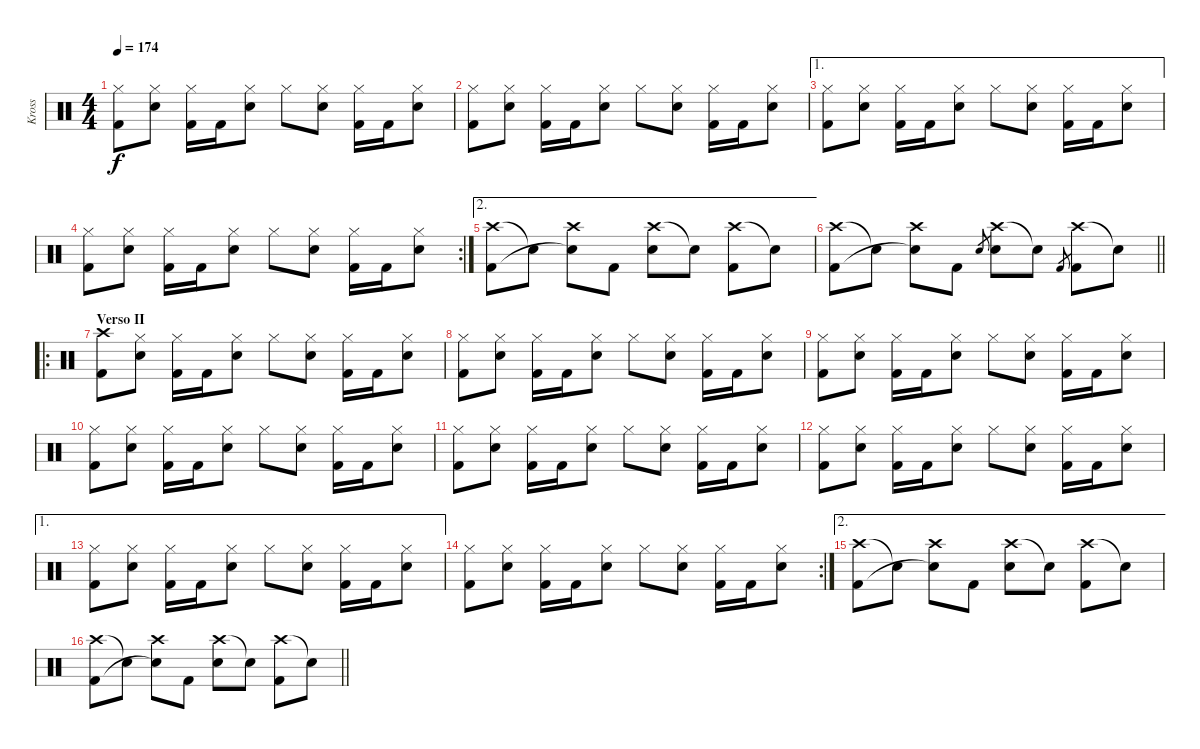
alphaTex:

\track ("Kross" "Kross") {instrument percussion}
\staff
\articulation defaults
\ts (4 4)
\tempo 174
\clef neutral
\ks c
("Hi-Hat (closed)" "Kick (hit) 2").8{dy f} ("Hi-Hat (closed)" "Electric Snare (hit)").8 ("Hi-Hat (closed)" "Kick (hit) 2").16 "Kick (hit) 2".16 ("Hi-Hat (closed)" "Electric Snare (hit)").8 "Hi-Hat (closed)".8 ("Hi-Hat (closed)" "Electric Snare (hit)").8 ("Hi-Hat (closed)" "Kick (hit) 2").16 "Kick (hit) 2".16 ("Hi-Hat (closed)" "Electric Snare (hit)").8 |
("Hi-Hat (closed)" "Kick (hit) 2").8 ("Hi-Hat (closed)" "Electric Snare (hit)").8 ("Hi-Hat (closed)" "Kick (hit) 2").16 "Kick (hit) 2".16 ("Hi-Hat (closed)" "Electric Snare (hit)").8 "Hi-Hat (closed)".8 ("Hi-Hat (closed)" "Electric Snare (hit)").8 ("Hi-Hat (closed)" "Kick (hit) 2").16 "Kick (hit) 2".16 ("Hi-Hat (closed)" "Electric Snare (hit)").8 |
\ae 1
("Hi-Hat (closed)" "Kick (hit) 2").8 ("Hi-Hat (closed)" "Electric Snare (hit)").8 ("Hi-Hat (closed)" "Kick (hit) 2").16 "Kick (hit) 2".16 ("Hi-Hat (closed)" "Electric Snare (hit)").8 "Hi-Hat (closed)".8 ("Hi-Hat (closed)" "Electric Snare (hit)").8 ("Hi-Hat (closed)" "Kick (hit) 2").16 "Kick (hit) 2".16 ("Hi-Hat (closed)" "Electric Snare (hit)").8 |
\rc 2
("Hi-Hat (closed)" "Kick (hit) 2").8 ("Hi-Hat (closed)" "Electric Snare (hit)").8 ("Hi-Hat (closed)" "Kick (hit) 2").16 "Kick (hit) 2".16 ("Hi-Hat (closed)" "Electric Snare (hit)").8 "Hi-Hat (closed)".8 ("Hi-Hat (closed)" "Electric Snare (hit)").8 ("Hi-Hat (closed)" "Kick (hit) 2").16 "Kick (hit) 2".16 ("Hi-Hat (closed)" "Electric Snare (hit)").8 |
\ae 2
("Crash high (hit)" "Kick (hit) 2").8 "Snare (hit)"{t}.8 ("Crash high (hit)" "Snare (hit)"{t}).8 "Kick (hit) 2".8 ("Crash high (hit)" "Electric Snare (hit)").8 "Snare (hit)"{t}.8 ("Crash high (hit)" "Kick (hit) 2").8 "Snare (hit)"{t}.8 |
\barLineRight lightlight
("Crash high (hit)" "Kick (hit) 2").8 "Snare (hit)"{t}.8 ("Crash high (hit)" "Snare (hit)"{t}).8 "Kick (hit) 2".8 "Electric Snare (hit)".8{gr} ("Crash high (hit)" "Electric Snare (hit)").8 "Snare (hit)"{t}.8 "Kick (hit) 2".8{gr} ("Crash high (hit)" "Kick (hit) 2").8 "Snare (hit)"{t}.8 |
\ro
\section ("" "Verso II")
("Crash high (hit)" "Kick (hit) 2").8 ("Hi-Hat (closed)" "Electric Snare (hit)").8 ("Hi-Hat (closed)" "Kick (hit) 2").16 "Kick (hit) 2".16 ("Hi-Hat (closed)" "Electric Snare (hit)").8 "Hi-Hat (closed)".8 ("Hi-Hat (closed)" "Electric Snare (hit)").8 ("Hi-Hat (closed)" "Kick (hit) 2").16 "Kick (hit) 2".16 ("Hi-Hat (closed)" "Electric Snare (hit)").8 |
("Hi-Hat (closed)" "Kick (hit) 2").8 ("Hi-Hat (closed)" "Electric Snare (hit)").8 ("Hi-Hat (closed)" "Kick (hit) 2").16 "Kick (hit) 2".16 ("Hi-Hat (closed)" "Electric Snare (hit)").8 "Hi-Hat (closed)".8 ("Hi-Hat (closed)" "Electric Snare (hit)").8 ("Hi-Hat (closed)" "Kick (hit) 2").16 "Kick (hit) 2".16 ("Hi-Hat (closed)" "Electric Snare (hit)").8 |
("Hi-Hat (closed)" "Kick (hit) 2").8 ("Hi-Hat (closed)" "Electric Snare (hit)").8 ("Hi-Hat (closed)" "Kick (hit) 2").16 "Kick (hit) 2".16 ("Hi-Hat (closed)" "Electric Snare (hit)").8 "Hi-Hat (closed)".8 ("Hi-Hat (closed)" "Electric Snare (hit)").8 ("Hi-Hat (closed)" "Kick (hit) 2").16 "Kick (hit) 2".16 ("Hi-Hat (closed)" "Electric Snare (hit)").8 |
("Hi-Hat (closed)" "Kick (hit) 2").8 ("Hi-Hat (closed)" "Electric Snare (hit)").8 ("Hi-Hat (closed)" "Kick (hit) 2").16 "Kick (hit) 2".16 ("Hi-Hat (closed)" "Electric Snare (hit)").8 "Hi-Hat (closed)".8 ("Hi-Hat (closed)" "Electric Snare (hit)").8 ("Hi-Hat (closed)" "Kick (hit) 2").16 "Kick (hit) 2".16 ("Hi-Hat (closed)" "Electric Snare (hit)").8 |
("Hi-Hat (closed)" "Kick (hit) 2").8 ("Hi-Hat (closed)" "Electric Snare (hit)").8 ("Hi-Hat (closed)" "Kick (hit) 2").16 "Kick (hit) 2".16 ("Hi-Hat (closed)" "Electric Snare (hit)").8 "Hi-Hat (closed)".8 ("Hi-Hat (closed)" "Electric Snare (hit)").8 ("Hi-Hat (closed)" "Kick (hit) 2").16 "Kick (hit) 2".16 ("Hi-Hat (closed)" "Electric Snare (hit)").8 |
("Hi-Hat (closed)" "Kick (hit) 2").8 ("Hi-Hat (closed)" "Electric Snare (hit)").8 ("Hi-Hat (closed)" "Kick (hit) 2").16 "Kick (hit) 2".16 ("Hi-Hat (closed)" "Electric Snare (hit)").8 "Hi-Hat (closed)".8 ("Hi-Hat (closed)" "Electric Snare (hit)").8 ("Hi-Hat (closed)" "Kick (hit) 2").16 "Kick (hit) 2".16 ("Hi-Hat (closed)" "Electric Snare (hit)").8 |
\ae 1
("Hi-Hat (closed)" "Kick (hit) 2").8 ("Hi-Hat (closed)" "Electric Snare (hit)").8 ("Hi-Hat (closed)" "Kick (hit) 2").16 "Kick (hit) 2".16 ("Hi-Hat (closed)" "Electric Snare (hit)").8 "Hi-Hat (closed)".8 ("Hi-Hat (closed)" "Electric Snare (hit)").8 ("Hi-Hat (closed)" "Kick (hit) 2").16 "Kick (hit) 2".16 ("Hi-Hat (closed)" "Electric Snare (hit)").8 |
\rc 2
("Hi-Hat (closed)" "Kick (hit) 2").8 ("Hi-Hat (closed)" "Electric Snare (hit)").8 ("Hi-Hat (closed)" "Kick (hit) 2").16 "Kick (hit) 2".16 ("Hi-Hat (closed)" "Electric Snare (hit)").8 "Hi-Hat (closed)".8 ("Hi-Hat (closed)" "Electric Snare (hit)").8 ("Hi-Hat (closed)" "Kick (hit) 2").16 "Kick (hit) 2".16 ("Hi-Hat (closed)" "Electric Snare (hit)").8 |
\ae 2
("Crash high (hit)" "Kick (hit) 2").8 "Snare (hit)"{t}.8 ("Crash high (hit)" "Snare (hit)"{t}).8 "Kick (hit) 2".8 ("Crash high (hit)" "Electric Snare (hit)").8 "Snare (hit)"{t}.8 ("Crash high (hit)" "Kick (hit) 2").8 "Snare (hit)"{t}.8 |
\barLineRight lightlight
("Crash high (hit)" "Kick (hit) 2").8 "Snare (hit)"{t}.8 ("Crash high (hit)" "Snare (hit)"{t}).8 "Kick (hit) 2".8 ("Crash high (hit)" "Electric Snare (hit)").8 "Snare (hit)"{t}.8 ("Crash high (hit)" "Kick (hit) 2").8 "Snare (hit)"{t}.8
